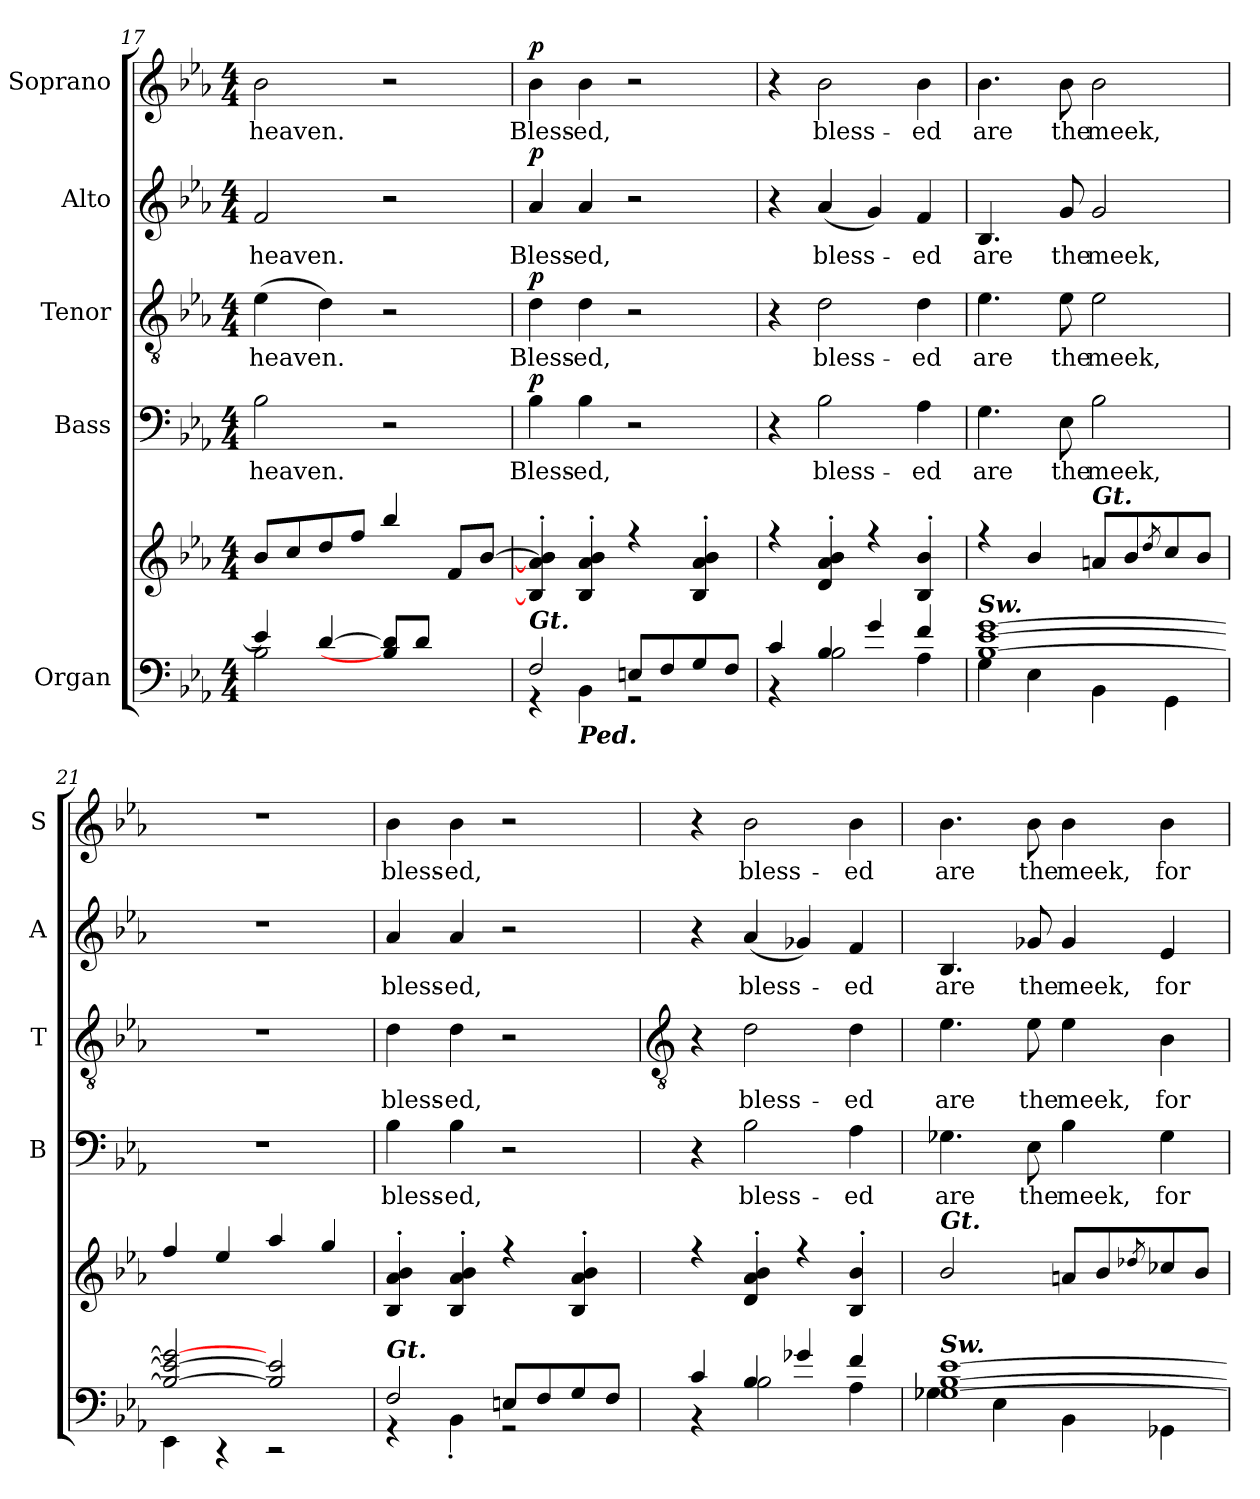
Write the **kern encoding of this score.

**kern	**kern	**kern	**text	**dynam	**kern	**text	**dynam	**kern	**text	**dynam	**kern	**text	**dynam
*part5	*part5	*part4	*part4	*part4	*part3	*part3	*part3	*part2	*part2	*part2	*part1	*part1	*part1
*staff6	*staff5	*staff4	*staff4	*staff4	*staff3	*staff3	*staff3	*staff2	*staff2	*staff2	*staff1	*staff1	*staff1
*I"Organ	*	*I"Bass	*	*	*I"Tenor	*	*	*I"Alto	*	*	*I"Soprano	*	*
*	*	*I'B	*	*	*I'T	*	*	*I'A	*	*	*I'S	*	*
!!LO:LB:g=z
*clefF4	*clefG2	*clefF4	*	*	*clefGv2	*	*	*clefG2	*	*	*clefG2	*	*
*k[b-e-a-]	*k[b-e-a-]	*k[b-e-a-]	*	*	*k[b-e-a-]	*	*	*k[b-e-a-]	*	*	*k[b-e-a-]	*	*
*E-:	*E-:	*E-:	*	*	*E-:	*	*	*E-:	*	*	*E-:	*	*
*M4/4	*M4/4	*M4/4	*	*	*M4/4	*	*	*M4/4	*	*	*M4/4	*	*
=17	=17	=17	=17	=17	=17	=17	=17	=17	=17	=17	=17	=17	=17
*^	*^	*	*	*	*	*	*	*	*	*	*	*	*
!	!	!	!	!	!LO:LY:b	!	!	!LO:LY:b	!	!	!LO:LY:b	!	!	!LO:LY:b	!
4e-/]	2B-\	8b-/L	1ryy	2B-	heaven.	.	(>4e-	heaven.	.	2f	heaven.	.	2b-	heaven.	.
.	.	8cc/	.	.	.	.	.	.	.	.	.	.	.	.	.
[4d/	.	8dd/	.	.	.	.	4d)	.	.	.	.	.	.	.	.
.	.	8ff/J	.	.	.	.	.	.	.	.	.	.	.	.	.
8B-/] 8d/]L	2ryy	4bb-/	.	2r	.	.	2r	.	.	2r	.	.	2r	.	.
8d/J	.	.	.	.	.	.	.	.	.	.	.	.	.	.	.
4ryy	.	8f/L	.	.	.	.	.	.	.	.	.	.	.	.	.
.	.	[8b-/J	.	.	.	.	.	.	.	.	.	.	.	.	.
=18	=18	=18	=18	=18	=18	=18	=18	=18	=18	=18	=18	=18	=18	=18	=18
!LO:TX:a:Bi:t=Gt.	!	!	!	!	!	!	!	!	!	!	!	!	!	!	!
!	!	!	!	!	!LO:LY:b	!LO:DY:b	!	!LO:LY:b	!LO:DY:b	!	!LO:LY:b	!LO:DY:b	!	!LO:LY:b	!LO:DY:b
2F/	4r	4B-/]' 4a-/]' 4b-/]'	1ryy	4B-	Bless-	p	4d	Bless-	p	4a-	Bless-	p	4b-	Bless-	p
!	!LO:TX:b:Bi:t=Ped.	!	!	!	!	!	!	!	!	!	!	!	!	!	!
!	!	!	!	!	!LO:LY:b	!	!	!LO:LY:b	!	!	!LO:LY:b	!	!	!LO:LY:b	!
.	4BB-\	4B-/' 4a-/' 4b-/'	.	4B-	-ed,	.	4d	-ed,	.	4a-	-ed,	.	4b-	-ed,	.
8En/L	2r	4r	.	2r	.	.	2r	.	.	2r	.	.	2r	.	.
8F/	.	.	.	.	.	.	.	.	.	.	.	.	.	.	.
8G/	.	4B-/' 4a-/' 4b-/'	.	.	.	.	.	.	.	.	.	.	.	.	.
8F/J	.	.	.	.	.	.	.	.	.	.	.	.	.	.	.
=19	=19	=19	=19	=19	=19	=19	=19	=19	=19	=19	=19	=19	=19	=19	=19
4c/	4r	4r	1ryy	4r	.	.	4r	.	.	4r	.	.	4r	.	.
!	!	!	!	!	!LO:LY:b	!	!	!LO:LY:b	!	!	!LO:LY:b	!	!	!LO:LY:b	!
4B-/	2B-\	4d/' 4a-/' 4b-/'	.	2B-	bless-	.	2d	bless-	.	(<4a-	bless-	.	2b-	bless-	.
4g/	.	4r	.	.	.	.	.	.	.	4g)	.	.	.	.	.
!	!	!	!	!	!LO:LY:b	!	!	!LO:LY:b	!	!	!LO:LY:b	!	!	!LO:LY:b	!
4f/	4A-\	4B-/' 4b-/'	.	4A-	-ed	.	4d	-ed	.	4f	ed	.	4b-	-ed	.
=20	=20	=20	=20	=20	=20	=20	=20	=20	=20	=20	=20	=20	=20	=20	=20
!LO:TX:a:Bi:t=Sw.	!	!	!	!	!	!	!	!	!	!	!	!	!	!	!
!	!	!	!	!	!LO:LY:b	!	!	!LO:LY:b	!	!	!LO:LY:b	!	!	!LO:LY:b	!
[1B-/ [1e-/ [1g/	4G\	4r	1ryy	4.G	are	.	4.e-	are	.	4.B-	are	.	4.b-	are	.
.	4E-\	4b-/	.	.	.	.	.	.	.	.	.	.	.	.	.
!	!	!	!	!	!LO:LY:b	!	!	!LO:LY:b	!	!	!LO:LY:b	!	!	!LO:LY:b	!
.	.	.	.	8E-	the	.	8e-	the	.	8g	the	.	8b-	the	.
!	!	!LO:TX:a:Bi:t=Gt.	!	!	!	!	!	!	!	!	!	!	!	!	!
!	!	!	!	!	!LO:LY:b	!	!	!LO:LY:b	!	!	!LO:LY:b	!	!	!LO:LY:b	!
.	4BB-\	8an/L	.	2B-	meek,	.	2e-	meek,	.	2g	meek,	.	2b-	meek,	.
.	.	8b-/	.	.	.	.	.	.	.	.	.	.	.	.	.
.	.	8qdd/	.	.	.	.	.	.	.	.	.	.	.	.	.
.	4GG\	8cc/	.	.	.	.	.	.	.	.	.	.	.	.	.
.	.	8b-/J	.	.	.	.	.	.	.	.	.	.	.	.	.
=21	=21	=21	=21	=21	=21	=21	=21	=21	=21	=21	=21	=21	=21	=21	=21
2B-/_ 2e-/_ 2g/_	4EE-\	4ff/	1ryy	1r	.	.	1r	.	.	1r	.	.	1r	.	.
.	4r	4ee-/	.	.	.	.	.	.	.	.	.	.	.	.	.
2B-/] 2e-/]	2r	4aa-/	.	.	.	.	.	.	.	.	.	.	.	.	.
.	.	4gg/	.	.	.	.	.	.	.	.	.	.	.	.	.
=22	=22	=22	=22	=22	=22	=22	=22	=22	=22	=22	=22	=22	=22	=22	=22
!LO:TX:a:Bi:t=Gt.	!	!	!	!	!	!	!	!	!	!	!	!	!	!	!
!	!	!	!	!	!LO:LY:b	!	!	!LO:LY:b	!	!	!LO:LY:b	!	!	!LO:LY:b	!
2F/	4r	4B-/' 4a-/' 4b-/'	1ryy	4B-	bless-	.	4d	bless-	.	4a-	bless-	.	4b-	bless-	.
!	!	!	!	!	!LO:LY:b	!	!	!LO:LY:b	!	!	!LO:LY:b	!	!	!LO:LY:b	!
.	4BB-'\	4B-/' 4a-/' 4b-/'	.	4B-	-ed,	.	4d	-ed,	.	4a-	-ed,	.	4b-	-ed,	.
8En/L	2r	4r	.	2r	.	.	2r	.	.	2r	.	.	2r	.	.
8F/	.	.	.	.	.	.	.	.	.	.	.	.	.	.	.
8G/	.	4B-/' 4a-/' 4b-/'	.	.	.	.	.	.	.	.	.	.	.	.	.
8F/J	.	.	.	.	.	.	.	.	.	.	.	.	.	.	.
!!LO:LB:g=z
=23	=23	=23	=23	=23	=23	=23	=23	=23	=23	=23	=23	=23	=23	=23	=23
*	*	*	*	*	*	*	*clefGv2	*	*	*	*	*	*	*	*
4c/	4r	4r	1ryy	4r	.	.	4r	.	.	4r	.	.	4r	.	.
!	!	!	!	!	!LO:LY:b	!	!	!LO:LY:b	!	!	!LO:LY:b	!	!	!LO:LY:b	!
4B-/	2B-\	4d/' 4a-/' 4b-/'	.	2B-	bless-	.	2d	bless-	.	(<4a-	bless-	.	2b-	bless-	.
4g-X/	.	4r	.	.	.	.	.	.	.	4g-X)	.	.	.	.	.
!	!	!	!	!	!LO:LY:b	!	!	!LO:LY:b	!	!	!LO:LY:b	!	!	!LO:LY:b	!
4f/	4A-\	4B-/' 4b-/'	.	4A-	-ed	.	4d	-ed	.	4f	ed	.	4b-	-ed	.
=24	=24	=24	=24	=24	=24	=24	=24	=24	=24	=24	=24	=24	=24	=24	=24
!	!	!LO:TX:a:Bi:t=Gt.	!	!	!	!	!	!	!	!	!	!	!	!	!
!LO:TX:a:Bi:t=Sw.	!	!	!	!	!	!	!	!	!	!	!	!	!	!	!
!	!	!	!	!	!LO:LY:b	!	!	!LO:LY:b	!	!	!LO:LY:b	!	!	!LO:LY:b	!
[1G-/ [1B-/ [1e-/	4G-X\	2b-/	1ryy	4.G-X	are	.	4.e-	are	.	4.B-	are	.	4.b-	are	.
.	4E-\	.	.	.	.	.	.	.	.	.	.	.	.	.	.
!	!	!	!	!	!LO:LY:b	!	!	!LO:LY:b	!	!	!LO:LY:b	!	!	!LO:LY:b	!
.	.	.	.	8E-	the	.	8e-	the	.	8g-X	the	.	8b-	the	.
!	!	!	!	!	!LO:LY:b	!	!	!LO:LY:b	!	!	!LO:LY:b	!	!	!LO:LY:b	!
.	4BB-\	8an/L	.	4B-	meek,	.	4e-	meek,	.	4g-	meek,	.	4b-	meek,	.
.	.	8b-/	.	.	.	.	.	.	.	.	.	.	.	.	.
.	.	8qdd-X/	.	.	.	.	.	.	.	.	.	.	.	.	.
!	!	!	!	!	!LO:LY:b	!	!	!LO:LY:b	!	!	!LO:LY:b	!	!	!LO:LY:b	!
.	4GG-X\	8cc-X/	.	4G-	for	.	4B-	for	.	4e-	for	.	4b-	for	.
.	.	8b-/J	.	.	.	.	.	.	.	.	.	.	.	.	.
*v	*v	*	*	*	*	*	*	*	*	*	*	*	*	*	*
*	*v	*v	*	*	*	*	*	*	*	*	*	*	*	*
=	=	=	=	=	=	=	=	=	=	=	=	=	=
*-	*-	*-	*-	*-	*-	*-	*-	*-	*-	*-	*-	*-	*-
